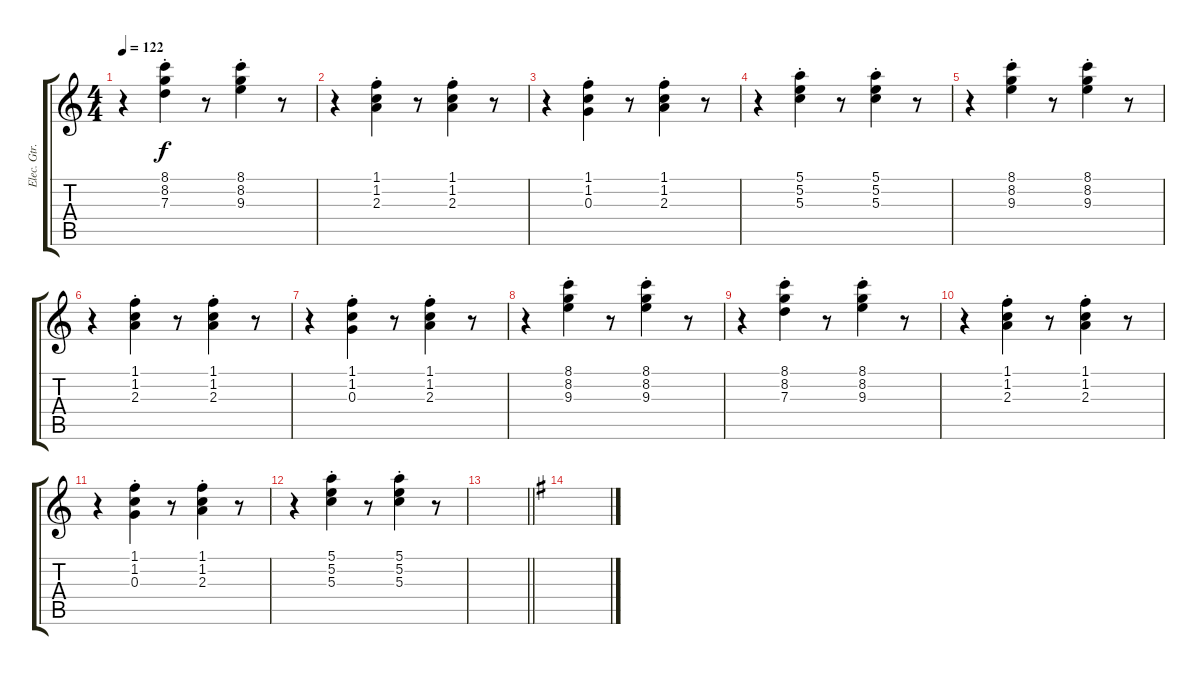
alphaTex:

\track ("Elec. Gtr. 1" "Elec. Gtr.") {instrument electricguitarclean}
\staff {score tabs}
\tuning (E4 B3 G3 D3 A2 E2) {hide}
\ts (4 4)
\tempo 122
\clef g2
\ks c
r.4{dy f} (8.1{st} 8.2{st} 7.3{st}).4 r.8 (8.1{st} 8.2{st} 9.3{st}).4 r.8 |
r.4 (1.1{st} 1.2{st} 2.3{st}).4 r.8 (1.1{st} 1.2{st} 2.3{st}).4 r.8 |
r.4 (1.1{st} 1.2{st} 0.3{st}).4 r.8 (1.1{st} 1.2{st} 2.3{st}).4 r.8 |
r.4 (5.1{st} 5.2{st} 5.3{st}).4 r.8 (5.1{st} 5.2{st} 5.3{st}).4 r.8 |
r.4 (8.1{st} 8.2{st} 9.3{st}).4 r.8 (8.1{st} 8.2{st} 9.3{st}).4 r.8 |
r.4 (1.1{st} 1.2{st} 2.3{st}).4 r.8 (1.1{st} 1.2{st} 2.3{st}).4 r.8 |
r.4 (1.1{st} 1.2{st} 0.3{st}).4 r.8 (1.1{st} 1.2{st} 2.3{st}).4 r.8 |
r.4 (8.1{st} 8.2{st} 9.3{st}).4 r.8 (8.1{st} 8.2{st} 9.3{st}).4 r.8 |
r.4 (8.1{st} 8.2{st} 7.3{st}).4 r.8 (8.1{st} 8.2{st} 9.3{st}).4 r.8 |
r.4 (1.1{st} 1.2{st} 2.3{st}).4 r.8 (1.1{st} 1.2{st} 2.3{st}).4 r.8 |
r.4 (1.1{st} 1.2{st} 0.3{st}).4 r.8 (1.1{st} 1.2{st} 2.3{st}).4 r.8 |
r.4 (5.1{st} 5.2{st} 5.3{st}).4 r.8 (5.1{st} 5.2{st} 5.3{st}).4 r.8 |
\barLineRight lightlight
|
\ks g
